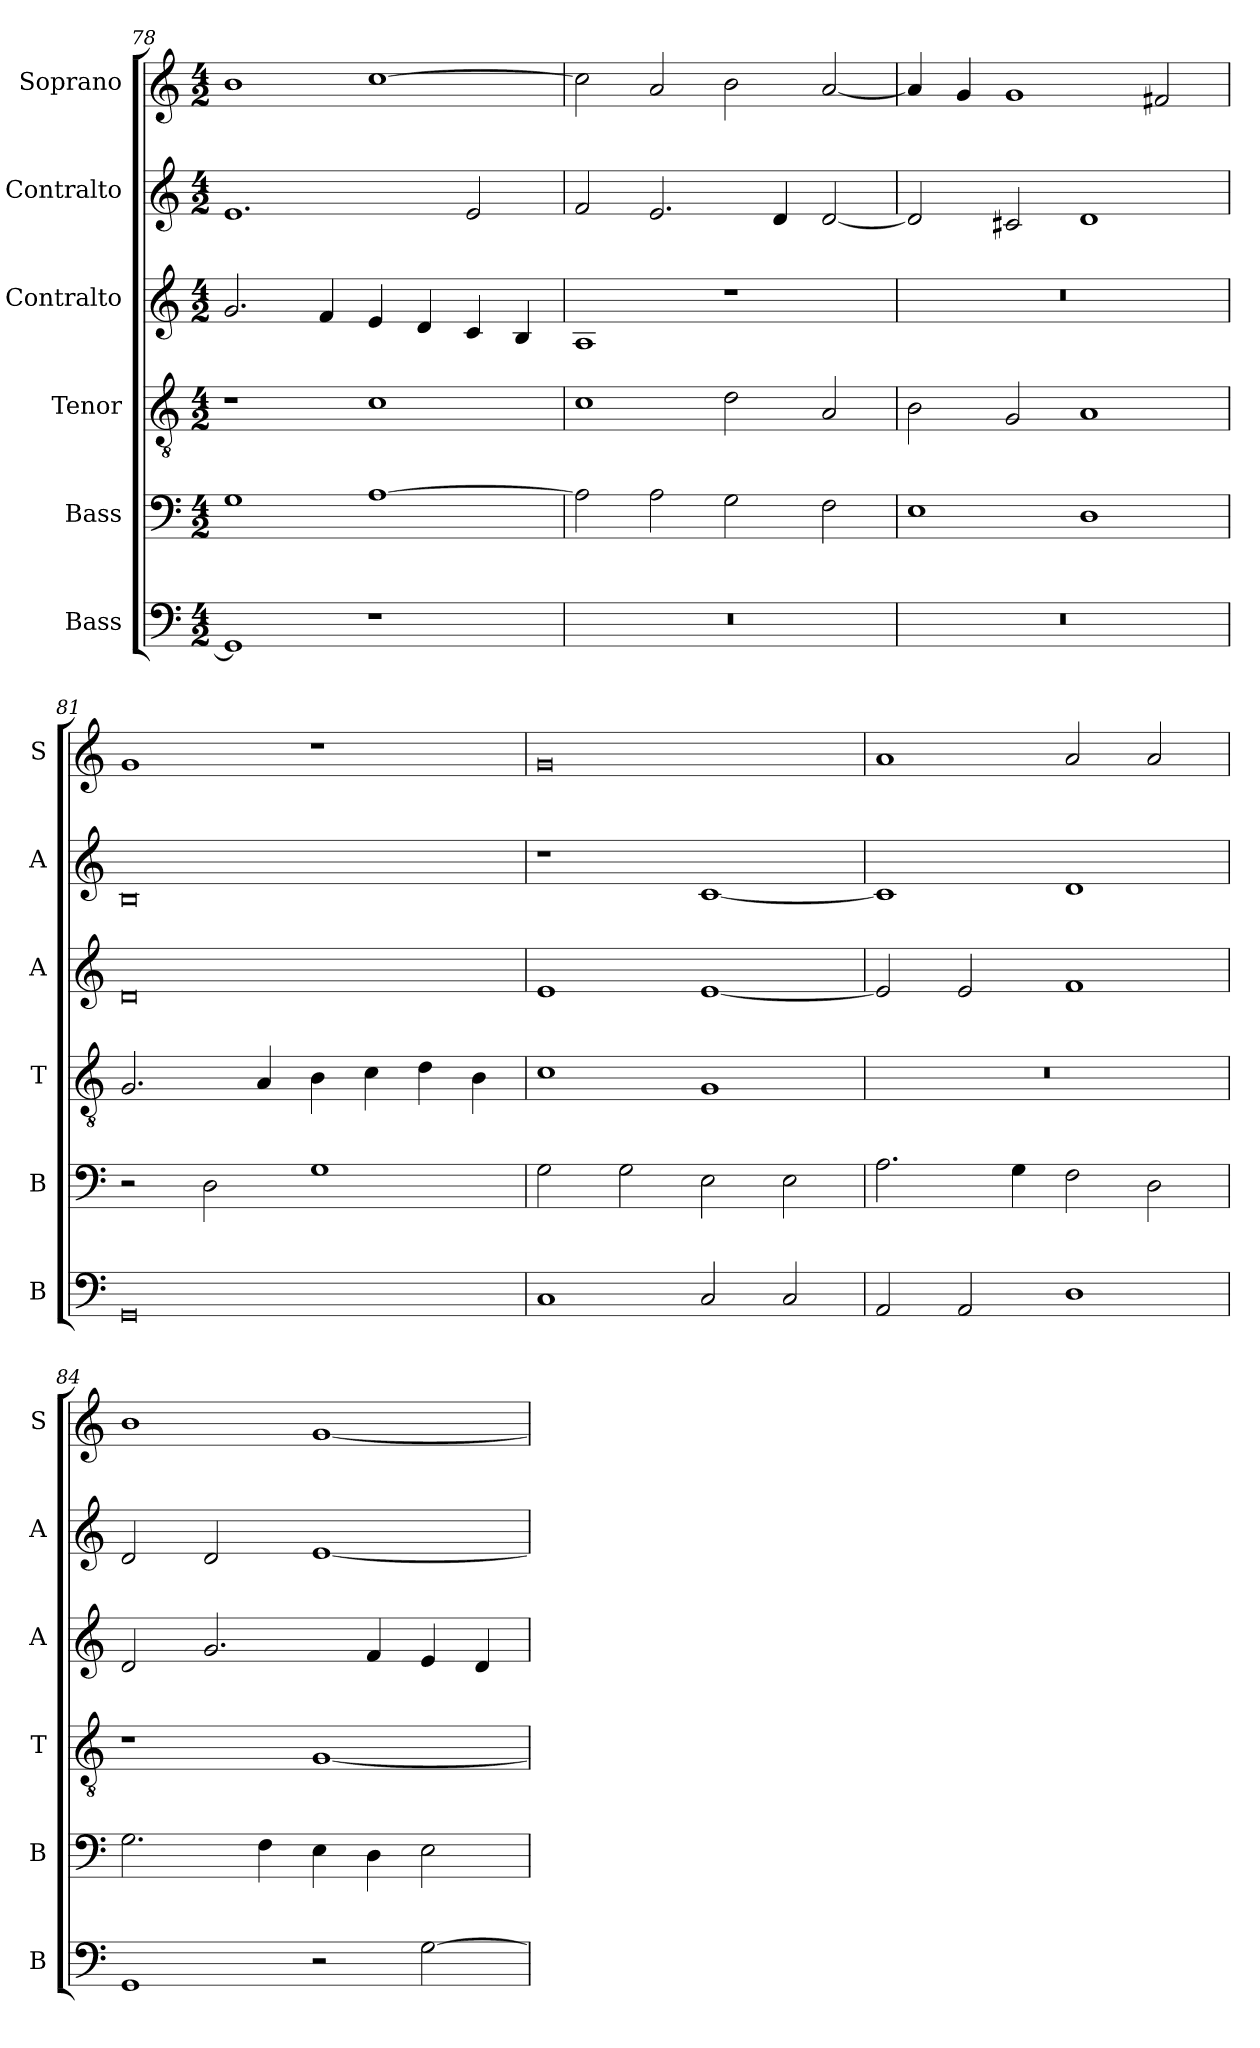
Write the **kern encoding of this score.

**kern	**kern	**kern	**kern	**kern	**kern
*part6	*part5	*part4	*part3	*part2	*part1
*staff6	*staff5	*staff4	*staff3	*staff2	*staff1
*I"Bass	*I"Bass	*I"Tenor	*I"Contralto	*I"Contralto	*I"Soprano
*I'B	*I'B	*I'T	*I'A	*I'A	*I'S
*clefF4	*clefF4	*clefGv2	*clefG2	*clefG2	*clefG2
*k[]	*k[]	*k[]	*k[]	*k[]	*k[]
*G:mix	*G:mix	*G:mix	*G:mix	*G:mix	*G:mix
*M4/2	*M4/2	*M4/2	*M4/2	*M4/2	*M4/2
=78	=78	=78	=78	=78	=78
1GG]	1G	1r	2.g	1.e	1b
.	.	.	4f	.	.
1r	[1A	1c	4e	.	[1cc
.	.	.	4d	.	.
.	.	.	4c	2e	.
.	.	.	4B	.	.
=79	=79	=79	=79	=79	=79
0r	2A]	1c	1A	2f	2cc]
.	2A	.	.	2.e	2a
.	2G	2d	1r	.	2b
.	.	.	.	4d	.
.	2F	2A	.	[2d	[2a
=80	=80	=80	=80	=80	=80
0r	1E	2B	0r	2d]	4a]
.	.	.	.	.	4g
.	.	2G	.	2c#X	1g
.	1D	1A	.	1d	.
.	.	.	.	.	2f#X
=81	=81	=81	=81	=81	=81
0GG	2r	2.G	0d	0B	1g
.	2D	.	.	.	.
.	.	4A	.	.	.
.	1G	4B	.	.	1r
.	.	4c	.	.	.
.	.	4d	.	.	.
.	.	4B	.	.	.
=82	=82	=82	=82	=82	=82
1C	2G	1c	1e	1r	0g
.	2G	.	.	.	.
2C	2E	1G	[1e	[1c	.
2C	2E	.	.	.	.
=83	=83	=83	=83	=83	=83
2AA	2.A	0r	2e]	1c]	1a
2AA	.	.	2e	.	.
.	4G	.	.	.	.
1D	2F	.	1f	1d	2a
.	2D	.	.	.	2a
=84	=84	=84	=84	=84	=84
1GG	2.G	1r	2d	2d	1b
.	.	.	2.g	2d	.
.	4F	.	.	.	.
2r	4E	[1G	.	[1e	[1g
.	4D	.	4f	.	.
[2G	2E	.	4e	.	.
.	.	.	4d	.	.
=	=	=	=	=	=
*-	*-	*-	*-	*-	*-
